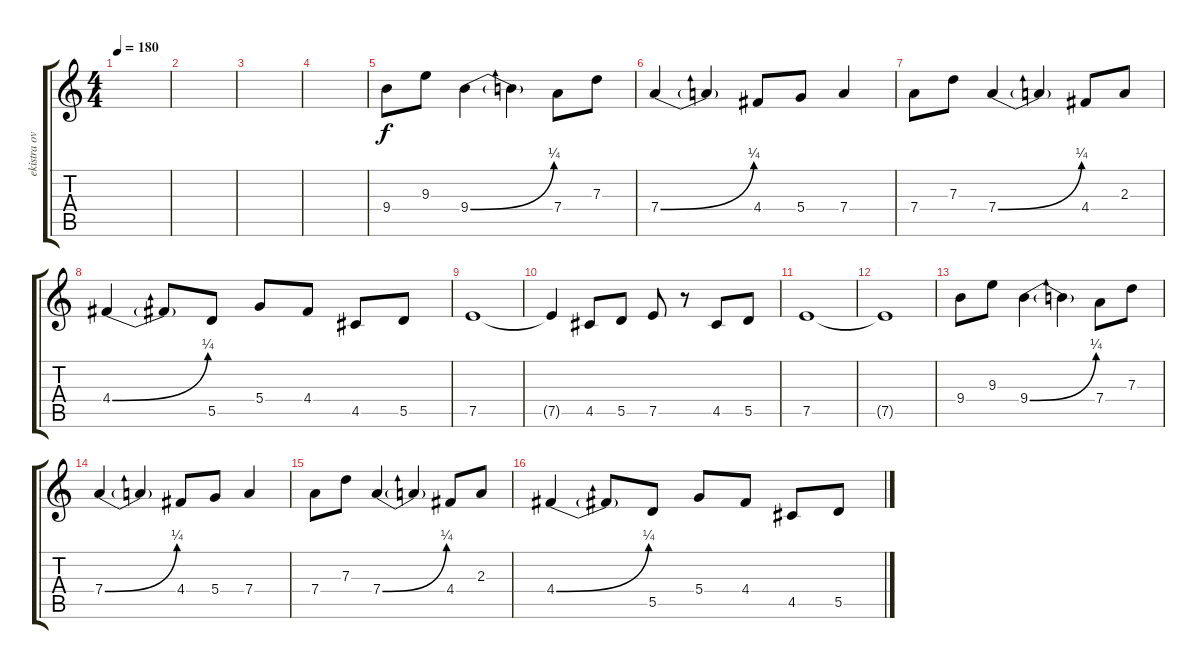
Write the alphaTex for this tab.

\track ("ekistra over dub" "ekistra ov") {instrument distortionguitar}
\staff {score tabs}
\tuning (E4 B3 G3 D3 A2 E2) {hide}
\ts (4 4)
\tempo 180
\clef g2
\ks c
|
|
|
|
9.4.8 9.3.8 9.4{be (bend 0 0 60 1)}.4 9.4{t}.4 7.4.8 7.3.8 |
7.4{be (bend 0 0 60 1)}.4 7.4{t}.4 4.4.8 5.4.8 7.4.4 |
7.4.8 7.3.8 7.4{be (bend 0 0 60 1)}.4 7.4{t}.4 4.4.8 2.3.8 |
4.4{be (bend 0 0 60 1)}.4 4.4{t}.8 5.5.8 5.4.8 4.4.8 4.5.8 5.5.8 |
7.5.1 |
7.5{t}.4 4.5.8 5.5.8 7.5.8 r.8 4.5.8 5.5.8 |
7.5.1 |
7.5{t}.1 |
9.4.8 9.3.8 9.4{be (bend 0 0 60 1)}.4 9.4{t}.4 7.4.8 7.3.8 |
7.4{be (bend 0 0 60 1)}.4 7.4{t}.4 4.4.8 5.4.8 7.4.4 |
7.4.8 7.3.8 7.4{be (bend 0 0 60 1)}.4 7.4{t}.4 4.4.8 2.3.8 |
4.4{be (bend 0 0 60 1)}.4 4.4{t}.8 5.5.8 5.4.8 4.4.8 4.5.8 5.5.8
